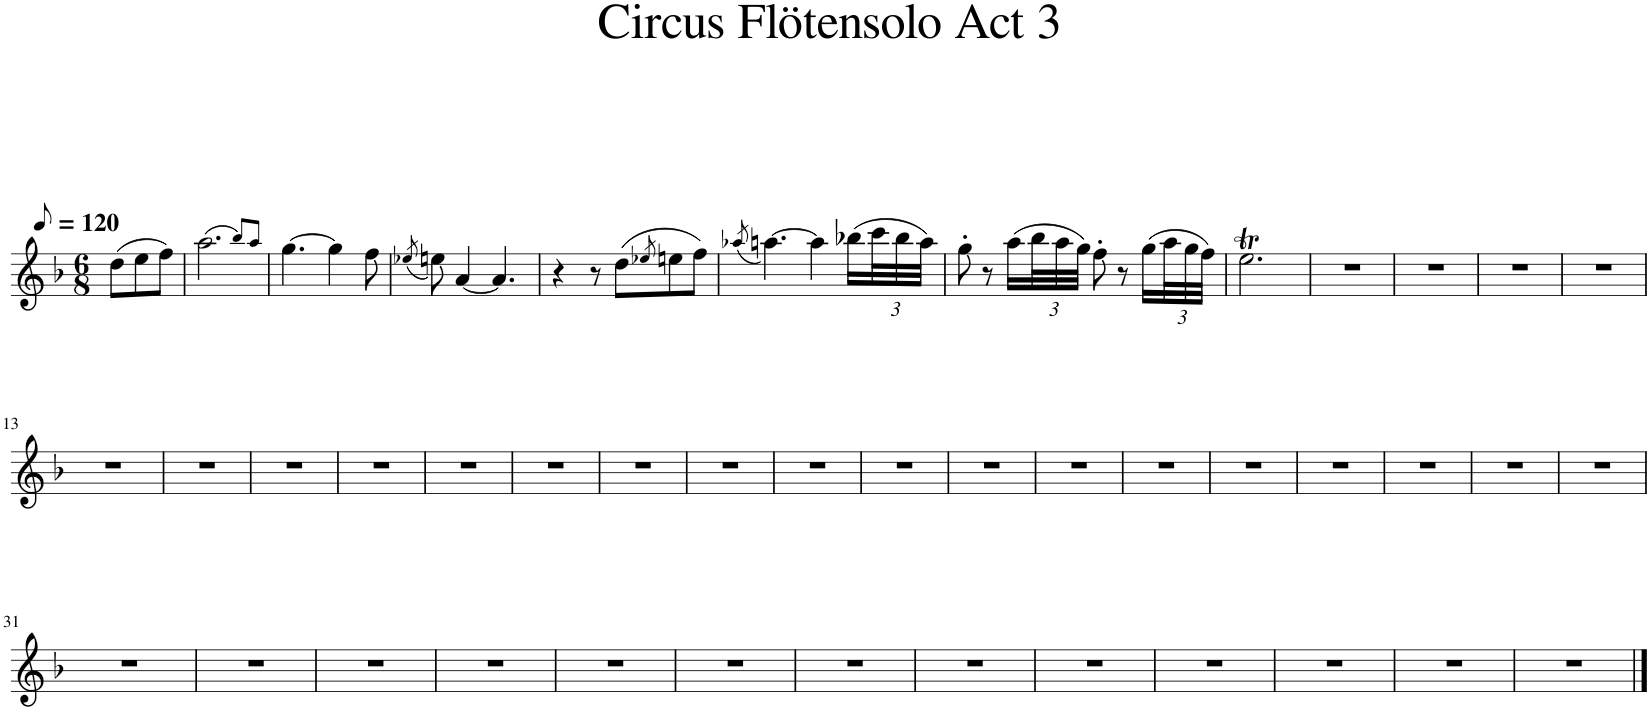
**kern
*part1
*staff1
*I"Flöte
*I'Fl.
*clefG2
*k[b-]
*M6/8
*MM60
=1
(8dd\L
8ee\
8ff\J)
=2
(2.aa\
8qbb-/L)
8qaa/J
=3
[4.gg\
4gg\]
8ff\
=4
(8qee-X/
8een\)
[4a/
4.a/]
=5
4r
8r
(8dd\L
8qee-X/
8een\
8ff\J)
=6
(8qaa-X/
[4.aan\)
4aa\]
(16bb-X\LL
*Xbrackettup
48ccc\L
48bb-\
48aa\JJJ)
=7
8gg'\
8r
(16aa\LL
48bb-\L
48aa\
48gg\JJJ)
8ff'\
8r
(16gg\LL
48aa\L
48gg\
48ff\JJJ)
=8
2.eet\
=9
2.r
=10
2.r
=11
2.r
=12
2.r
!!LO:LB:g=z
=13
2.r
=14
2.r
=15
2.r
=16
2.r
=17
2.r
=18
2.r
=19
2.r
=20
2.r
=21
2.r
=22
2.r
=23
2.r
=24
2.r
=25
2.r
=26
2.r
=27
2.r
=28
2.r
=29
2.r
=30
2.r
!!LO:LB:g=z
=31
2.r
=32
2.r
=33
2.r
=34
2.r
=35
2.r
=36
2.r
=37
2.r
=38
2.r
=39
2.r
=40
2.r
=41
2.r
=42
2.r
=43
2.r
==
*-
